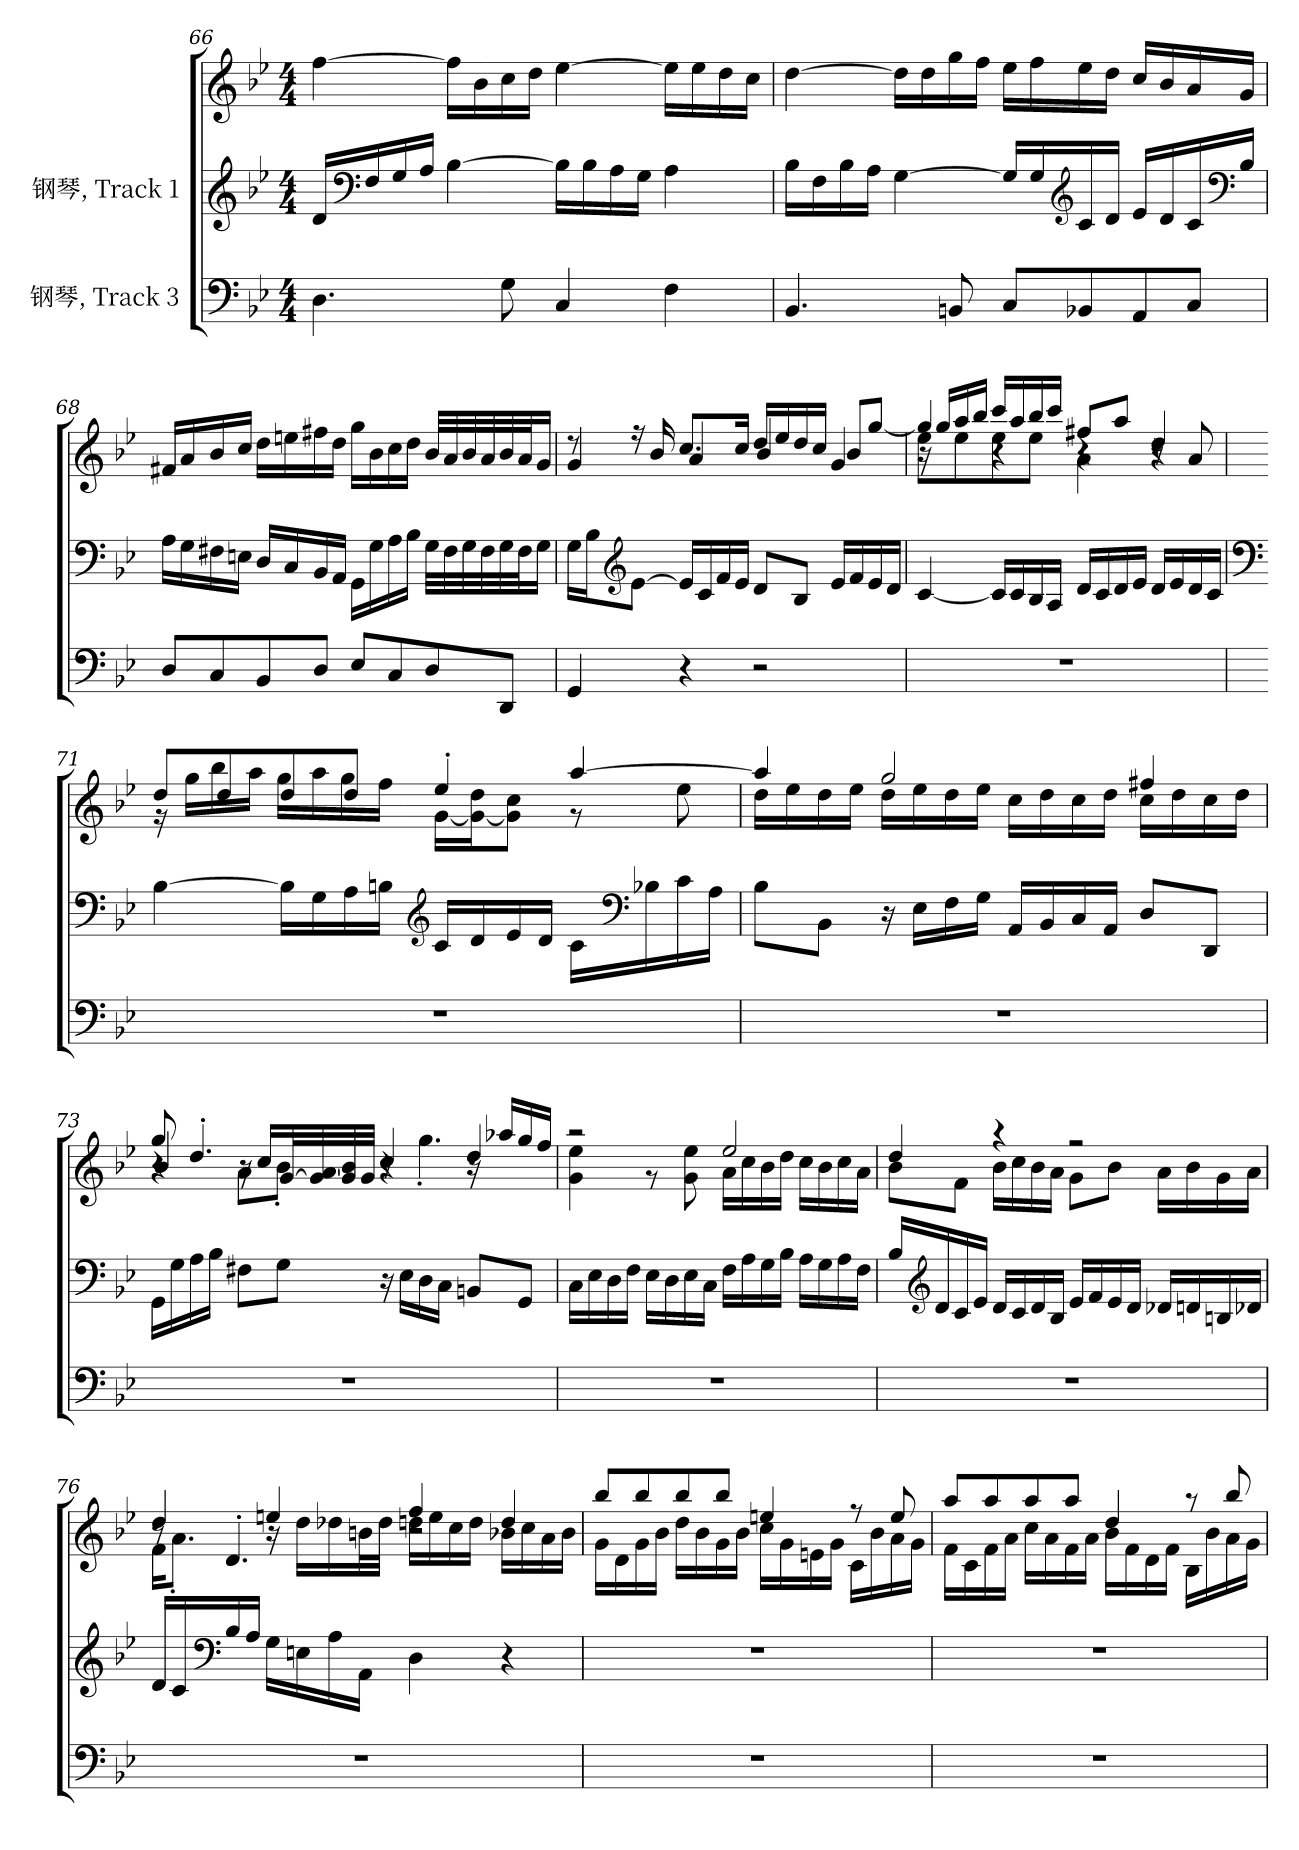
**kern	**kern	**kern
*part2	*part1	*part1
*staff3	*staff2	*staff1
*I"钢琴, Track 3	*I"钢琴, Track 1	*
*clefF4	*clefG2	*clefG2
*k[b-e-]	*k[b-e-]	*k[b-e-]
*M4/4	*M4/4	*M4/4
=66	=66	=66
4.D\	16d/LL	[4ff\
*	*clefF4	*
.	16F/	.
.	16G/	.
.	16A/JJ	.
.	[4B-\	16ff\LL]
.	.	16b-\
8G\	.	16cc\
.	.	16dd\JJ
4C/	16B-\LL]	[4ee-\
.	16B-\	.
.	16A\	.
.	16G\JJ	.
4F\	4A\	16ee-\LL]
.	.	16ee-\
.	.	16dd\
.	.	16cc\JJ
!!LO:LB:g=z
=67	=67	=67
4.BB-/	16B-\LL	[4dd\
.	16F\	.
.	16B-\	.
.	16A\JJ	.
.	[4G\	16dd\LL]
.	.	16dd\
8BBn/	.	16gg\
.	.	16ff\JJ
8C/L	16G/LL]	16ee-\LL
.	16G/	16ff\
*	*clefG2	*
8BB-X/	16c/	16ee-\
.	16d/JJ	16dd\JJ
8AA/	16e-/LL	16cc/LL
.	16d/	16b-/
8C/J	16c/	16a/
*	*clefF4	*
.	16B-/JJ	16g/JJ
=68	=68	=68
8D/L	16A\LL	16f#X/LL
.	16G\	16a/
8C/	16F#X\	16b-/
.	16En\JJ	16cc/JJ
8BB-/	16D/LL	16dd\LL
.	16C/	16een\
8D/J	16BB-/	16ff#X\
.	16AA/JJ	16dd\JJ
8E-/L	16GG\LL	16gg\LL
.	16G\	16b-\
8C/	16A\	16cc\
.	16B-\JJ	16dd\JJ
8D/	32G\LLL	32b-/LLL
.	32F#\	32a/
.	32G\	32b-/
.	32F#\	32a/
8DD/J	32G\	32b-/
.	32F#\J	32a/J
.	16G\JJ	16g/JJ
!!LO:LB:g=z
=69	=69	=69
*	*	*^
4GG/	16G\LL	8r	4g/
.	16B-\J	.	.
*	*clefG2	*	*
.	[8e-\J	16r	.
.	.	16b-/	.
4r	16e-/LL]	8.cc/L	4a/
.	16c/	.	.
.	16f/	.	.
.	16e-/JJ	16cc/Jk	.
2r	8d/L	16dd/LL	4b-/
.	.	16ee-/	.
.	8B-/J	16dd/	.
.	.	16cc/JJ	.
.	16e-/LL	4g/	8b-/L
.	16f/	.	.
.	16e-/	.	[8gg/J
.	16d/JJ	.	.
=70	=70	=70	=70
*	*	*	*^
1r	[4c/	16r	8ee-\L	4gg/]
.	.	16gg/LL	.	.
.	.	16aa/	8ee-\	.
.	.	16bb-/JJ	.	.
.	16c/LL]	16ccc/LL	8ee-\	4r
.	16c/	16aa/	.	.
.	16B-/	16bb-/	8ee-\J	.
.	16A/JJ	16ccc/JJ	.	.
.	16d/LL	8ff#X/L	4a\	4r
.	16c/	.	.	.
.	16d/	8aa/J	.	.
.	16e-/JJ	.	.	.
.	16d/LL	8r	4r	4dd/
.	16e-/	.	.	.
.	16d/	8a/	.	.
.	16c/JJ	.	.	.
*	*	*v	*v	*v
!!LO:PB:g=z
=71	=71	=71
*	*clefF4	*
*	*	*^
1r	[4B-\	8dd/L	16r
.	.	.	16gg\LL
.	.	8dd/	16bb-\
.	.	.	16aa\JJ
.	16B-\LL]	8dd/	16gg\LL
.	16G\	.	16aa\
.	16A\	8dd/J	16gg\
.	16Bn\JJ	.	16ff\JJ
*	*clefG2	*	*
.	16c/LL	4ee-'/	[16g\LL
.	16d/	.	16g\_ 16dd\J
.	16e-/	.	8g\] 8cc\J
.	16d/JJ	.	.
.	16c\LL	[4aa/	8r
*	*clefF4	*	*
.	16B-X\	.	.
.	16c\	.	8ee-\
.	16A\JJ	.	.
=72	=72	=72	=72
1r	8B-\L	4aa/]	16dd\LL
.	.	.	16ee-\
.	8BB-\J	.	16dd\
.	.	.	16ee-\JJ
.	16r	2gg/	16dd\LL
.	16E-\LL	.	16ee-\
.	16F\	.	16dd\
.	16G\JJ	.	16ee-\JJ
.	16AA/LL	.	16cc\LL
.	16BB-/	.	16dd\
.	16C/	.	16cc\
.	16AA/JJ	.	16dd\JJ
.	8D/L	4ff#X/	16cc\LL
.	.	.	16dd\
.	8DD/J	.	16cc\
.	.	.	16dd\JJ
!!LO:LB:g=z
=73	=73	=73	=73
*	*	*	*^
1r	16GG\LL	8gg/	4r	4b-/
.	16G\	.	.	.
.	16A\	4.dd'/	.	.
.	16B-\JJ	.	.	.
.	8F#X\L	.	8a\L	16r
.	.	.	.	16cc/LL
.	8G\J	.	8b-'\J	[32g/L
.	.	.	.	32g/_ 32a/
.	.	.	.	32g/] 32b-/
.	.	.	.	32g/JJJ
.	16r	4cc/	8r	4r
.	16E-\LL	.	.	.
.	16D\	.	4.gg'\	.
.	16C\JJ	.	.	.
.	8BBn/L	4dd/	.	16r
.	.	.	.	16aa-X/LL
.	8GG/J	.	.	16gg/
.	.	.	.	16ff/JJ
*	*	*	*v	*v
=74	=74	=74	=74
1r	16C\LL	2r	4g\ 4ee-\
.	16E-\	.	.
.	16D\	.	.
.	16F\JJ	.	.
.	16E-\LL	.	8r
.	16D\	.	.
.	16E-\	.	8g\ 8ee-\
.	16C\JJ	.	.
.	16F\LL	2ee-/	16a\LL
.	16A\	.	16cc\
.	16G\	.	16b-\
.	16B-\JJ	.	16dd\JJ
.	16A\LL	.	16cc\LL
.	16G\	.	16b-\
.	16A\	.	16cc\
.	16F\JJ	.	16a\JJ
!!LO:LB:g=z	!!
=75	=75	=75	=75
1r	16B-/LL	4dd/	8b-\L
*	*clefG2	*	*
.	16d/	.	.
.	16c/	.	8f\J
.	16e-/JJ	.	.
.	16d/LL	4r	16b-\LL
.	16c/	.	16cc\
.	16d/	.	16b-\
.	16B-/JJ	.	16a\JJ
.	16e-/LL	2r	8g\L
.	16f/	.	.
.	16e-/	.	8b-\J
.	16d/JJ	.	.
.	16d-X/LL	.	16a\LL
.	16dn/	.	16b-\
.	16Bn/	.	16g\
.	16d-X/JJ	.	16a\JJ
=76	=76	=76	=76
*	*	*	*^
1r	16d/LL	4dd/	16f\KL	8r
.	16c/	.	8.a'\J	.
*	*clefF4	*	*	*
.	16B-/	.	.	4.d'/
.	16A/JJ	.	.	.
.	16G\LL	4een/	16r	.
.	16En\	.	16dd\LL	.
.	16A\	.	16dd-X\	.
.	16AA\JJ	.	32bn\L	.
.	.	.	32dd-\JJJ	.
.	4D\	4ff/	16ddn\LL	2r
.	.	.	16ee\	.
.	.	.	16cc\	.
.	.	.	16dd\JJ	.
.	4r	4dd/	16b-X\LL	.
.	.	.	16cc\	.
.	.	.	16a\	.
.	.	.	16b-\JJ	.
*	*	*	*v	*v
!!LO:LB:g=z
=77	=77	=77	=77
1r	1r	8bb-/L	16g\LL
.	.	.	16d\
.	.	8bb-/	16g\
.	.	.	16b-\JJ
.	.	8bb-/	16dd\LL
.	.	.	16b-\
.	.	8bb-/J	16g\
.	.	.	16b-\JJ
.	.	4een/	16cc\LL
.	.	.	16g\
.	.	.	16en\
.	.	.	16g\JJ
.	.	8r	16c\LL
.	.	.	16b-\
.	.	8ee/	16a\
.	.	.	16g\JJ
=78	=78	=78	=78
1r	1r	8aa/L	16f\LL
.	.	.	16c\
.	.	8aa/	16f\
.	.	.	16a\JJ
.	.	8aa/	16cc\LL
.	.	.	16a\
.	.	8aa/J	16f\
.	.	.	16a\JJ
.	.	4dd/	16b-\LL
.	.	.	16f\
.	.	.	16d\
.	.	.	16f\JJ
.	.	8r	16B-\LL
.	.	.	16b-\
.	.	8bb-/	16a\
.	.	.	16g\JJ
*	*	*v	*v
=	=	=
*-	*-	*-
